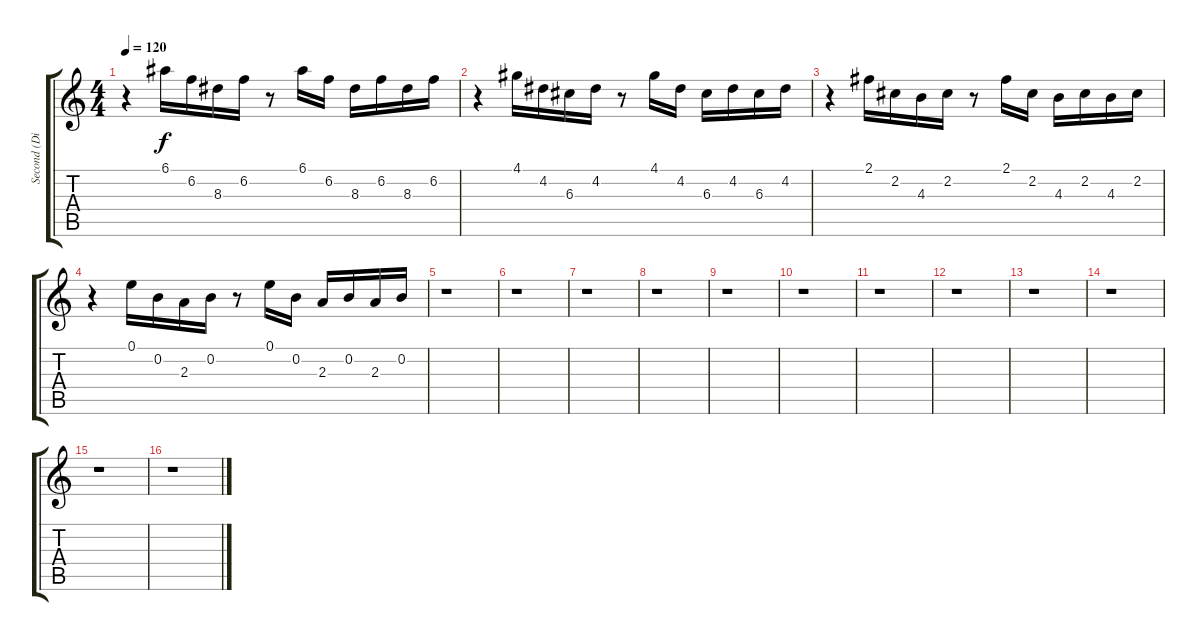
\track ("Second (Distortion)" "Second (Di") {instrument distortionguitar}
\staff {score tabs}
\tuning (E4 B3 G3 D3 A2 E2) {hide}
\ts (4 4)
\tempo 120
\clef g2
\ks c
r.4{dy f} 6.1.16 6.2.16 8.3.16 6.2.16 r.8 6.1.16 6.2.16 8.3.16 6.2.16 8.3.16 6.2.16 |
r.4 4.1.16 4.2.16 6.3.16 4.2.16 r.8 4.1.16 4.2.16 6.3.16 4.2.16 6.3.16 4.2.16 |
r.4 2.1.16 2.2.16 4.3.16 2.2.16 r.8 2.1.16 2.2.16 4.3.16 2.2.16 4.3.16 2.2.16 |
r.4 0.1.16 0.2.16 2.3.16 0.2.16 r.8 0.1.16 0.2.16 2.3.16 0.2.16 2.3.16 0.2.16 |
r.1 |
r.1 |
r.1 |
r.1 |
r.1 |
r.1 |
r.1 |
r.1 |
r.1 |
r.1 |
r.1 |
r.1
